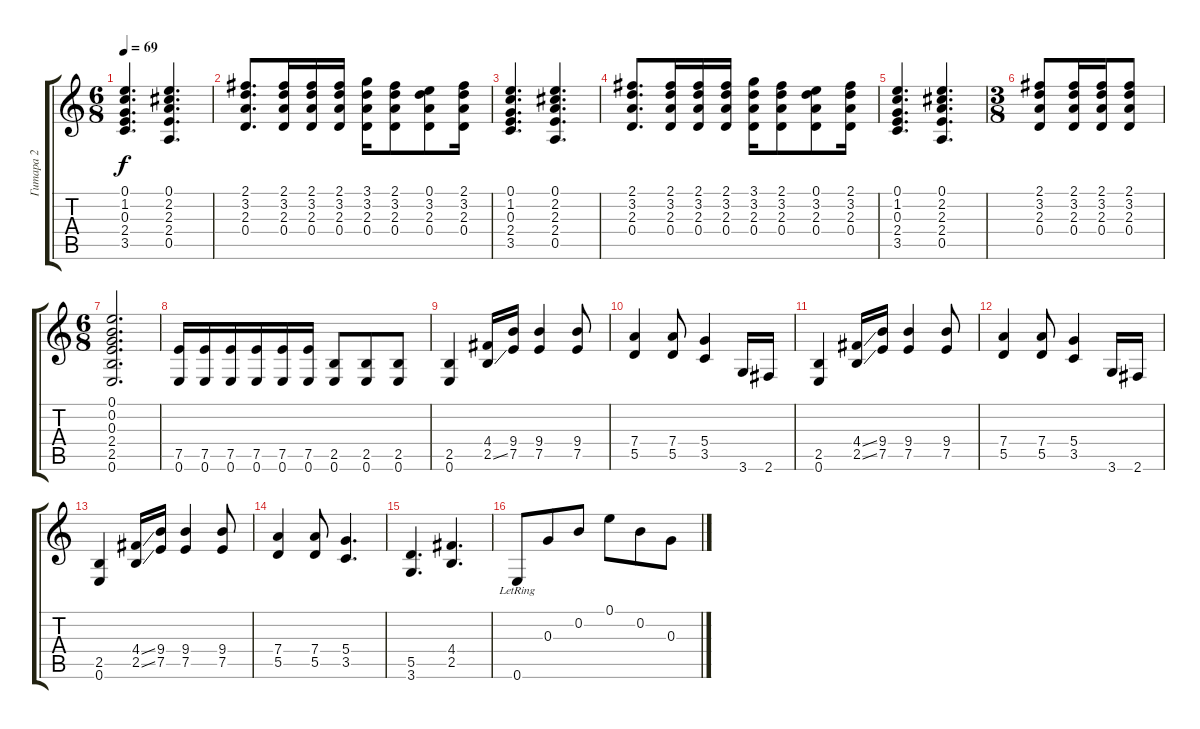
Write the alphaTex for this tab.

\track ("Гитара 2" "Гитара 2") {instrument acousticguitarsteel}
\staff {score tabs}
\tuning (E4 B3 G3 D3 A2 E2) {hide}
\ts (6 8)
\tempo 69
\clef g2
\ks c
(0.1 1.2 0.3 2.4 3.5).4{d dy f} (0.1 2.2 2.3 2.4 0.5).4{d} |
(2.1 3.2 2.3 0.4).8{d} (2.1 3.2 2.3 0.4).16 (2.1 3.2 2.3 0.4).16 (2.1 3.2 2.3 0.4).16 (3.1 3.2 2.3 0.4).16 (2.1 3.2 2.3 0.4).8 (0.1 3.2 2.3 0.4).8 (2.1 3.2 2.3 0.4).16 |
(0.1 1.2 0.3 2.4 3.5).4{d} (0.1 2.2 2.3 2.4 0.5).4{d} |
(2.1 3.2 2.3 0.4).8{d} (2.1 3.2 2.3 0.4).16 (2.1 3.2 2.3 0.4).16 (2.1 3.2 2.3 0.4).16 (3.1 3.2 2.3 0.4).16 (2.1 3.2 2.3 0.4).8 (0.1 3.2 2.3 0.4).8 (2.1 3.2 2.3 0.4).16 |
(0.1 1.2 0.3 2.4 3.5).4{d} (0.1 2.2 2.3 2.4 0.5).4{d} |
\ts (3 8)
(2.1 3.2 2.3 0.4).8 (2.1 3.2 2.3 0.4).16 (2.1 3.2 2.3 0.4).16 (2.1 3.2 2.3 0.4).8 |
\ts (6 8)
(0.1 0.2 0.3 2.4 2.5 0.6).2{d} |
(7.5 0.6).16{instrument distortionguitar} (7.5 0.6).16 (7.5 0.6).16 (7.5 0.6).16 (7.5 0.6).16 (7.5 0.6).16 (2.5 0.6).8 (2.5 0.6).8 (2.5 0.6).8 |
(2.5 0.6).4 (4.4 2.5{ss}).16 (9.4 7.5).16 (9.4 7.5).4 (9.4 7.5).8 |
(7.4 5.5).4 (7.4 5.5).8 (5.4 3.5).4 3.6.16 2.6.16 |
(2.5 0.6).4 (4.4{ss} 2.5{ss}).16 (9.4 7.5).16 (9.4 7.5).4 (9.4 7.5).8 |
(7.4 5.5).4 (7.4 5.5).8 (5.4 3.5).4 3.6.16 2.6.16 |
(2.5 0.6).4 (4.4{ss} 2.5{ss}).16 (9.4 7.5).16 (9.4 7.5).4 (9.4 7.5).8 |
(7.4 5.5).4 (7.4 5.5).8 (5.4 3.5).4{d} |
(5.5 3.6).4{d} (4.4 2.5).4{d} |
0.6{lr}.8{instrument acousticguitarsteel} 0.3.8 0.2.8 0.1.8 0.2.8 0.3.8
